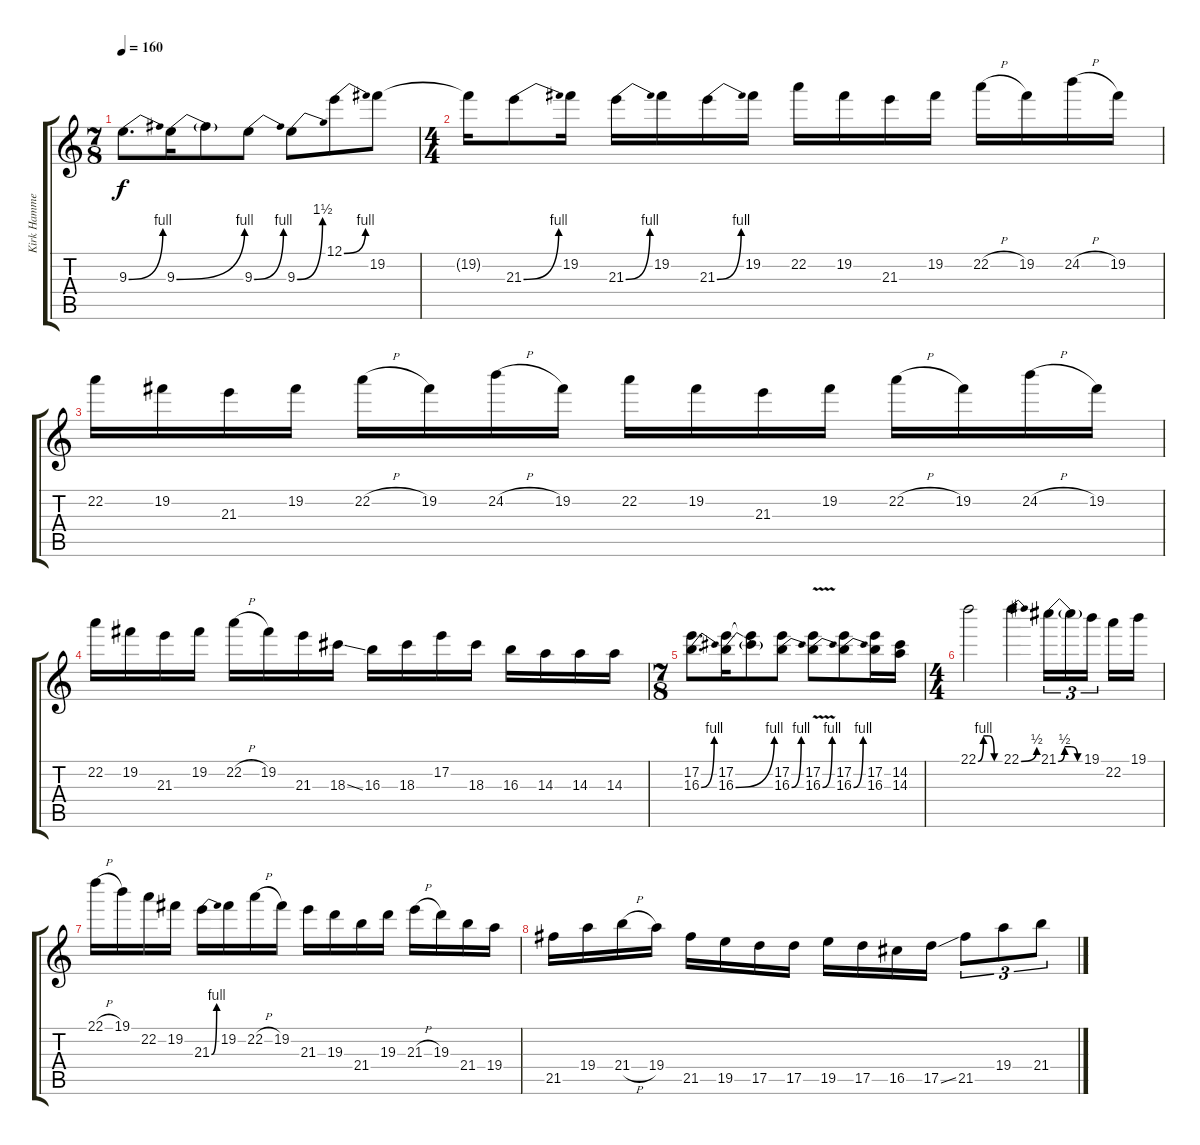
\track ("Kirk Hammett" "Kirk Hamme") {instrument distortionguitar}
\staff {score tabs}
\tuning (E4 B3 G3 D3 A2 E2) {hide}
\ts (7 8)
\tempo 160
\clef g2
\ks c
9.3{be (bend 0 0 60 4)}.8{d dy f} 9.3{be (bend 0 0 60 4)}.16 9.3{t}.8 9.3{be (bend 0 0 60 4)}.8 9.3{be (bend 0 0 60 6)}.8 12.1{be (bend 0 0 60 4)}.8 19.2.8 |
\ts (4 4)
19.2{t}.16 21.3{be (bend 0 0 60 4)}.8 19.2.16 21.3{be (bend 0 0 60 4)}.16 19.2.16 21.3{be (bend 0 0 60 4)}.16 19.2.16 22.2.16 19.2.16 21.3.16 19.2.16 22.2{h}.16 19.2.16 24.2{h}.16 19.2.16 |
22.2.16 19.2.16 21.3.16 19.2.16 22.2{h}.16 19.2.16 24.2{h}.16 19.2.16 22.2.16 19.2.16 21.3.16 19.2.16 22.2{h}.16 19.2.16 24.2{h}.16 19.2.16 |
22.2.16 19.2.16 21.3.16 19.2.16 22.2{h}.16 19.2.16 21.3.16 18.3{ss}.16 16.3.16 18.3.16 17.2.16 18.3.16 16.3.16 14.3.16 14.3.16 14.3.16 |
\ts (7 8)
(17.2 16.3{be (bend 0 0 60 4)}).8{d} (17.2 16.3{be (bend 0 0 60 4)}).16 (17.2{t} 16.3{t}).8 (17.2 16.3{be (bend 0 0 60 4)}).8 (17.2{v} 16.3{be (bend 0 0 60 4) v}).8 (17.2 16.3{be (bend 0 0 60 4)}).8 (17.2 16.3).16 (14.2 14.3).16 |
\ts (4 4)
22.1{be (custom 0 0 15 4 30 4 45 0 60 0)}.2 22.1{be (bend 0 0 60 2)}.4 21.1{be (custom 0 0 15 2 30 2 45 0 60 0)}.16{tu (3 2)} 21.1{t}.16{tu (3 2)} 19.1.16{tu (3 2)} 22.2.16 19.1.16 |
22.1{h}.16 19.1.16 22.2.16 19.2.16 21.3{be (bend 0 0 60 4)}.16 19.2.16 22.2{h}.16 19.2.16 21.3.16 19.3.16 21.4.16 19.3.16 21.3{h}.16 19.3.16 21.4.16 19.4.16 |
21.5.16 19.4.16 21.4{h}.16 19.4.16 21.5.16 19.5.16 17.5.16 17.5.16 19.5.16 17.5.16 16.5.16 17.5{ss}.16 21.5.8{tu (3 2)} 19.4.8{tu (3 2)} 21.4.8{tu (3 2)}
